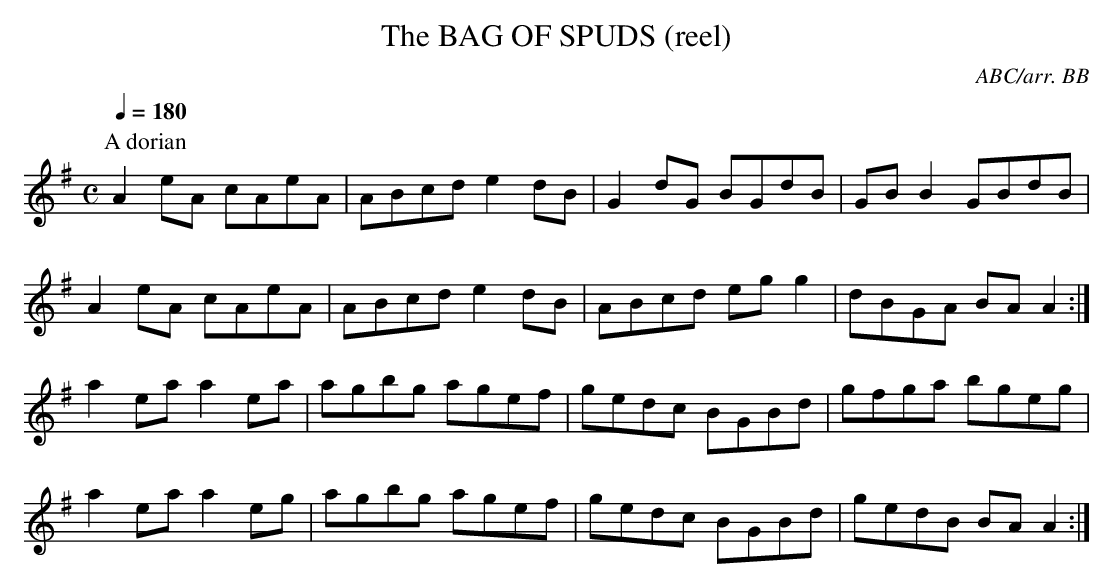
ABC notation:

X:1
T:BAG OF SPUDS (reel), The
C:ABC/arr. BB
M:C
L:1/8
Q:1/4=180
K:G
P:A dorian
A2eA cAeA|ABcd e2dB|G2dG BGdB|GBB2 GBdB|
A2eA cAeA|ABcd e2dB|ABcd egg2|dBGA BAA2:|
a2ea a2ea|agbg agef|gedc BGBd|gfga bgeg|
a2ea a2eg|agbg agef|gedc BGBd|gedB BAA2:|
